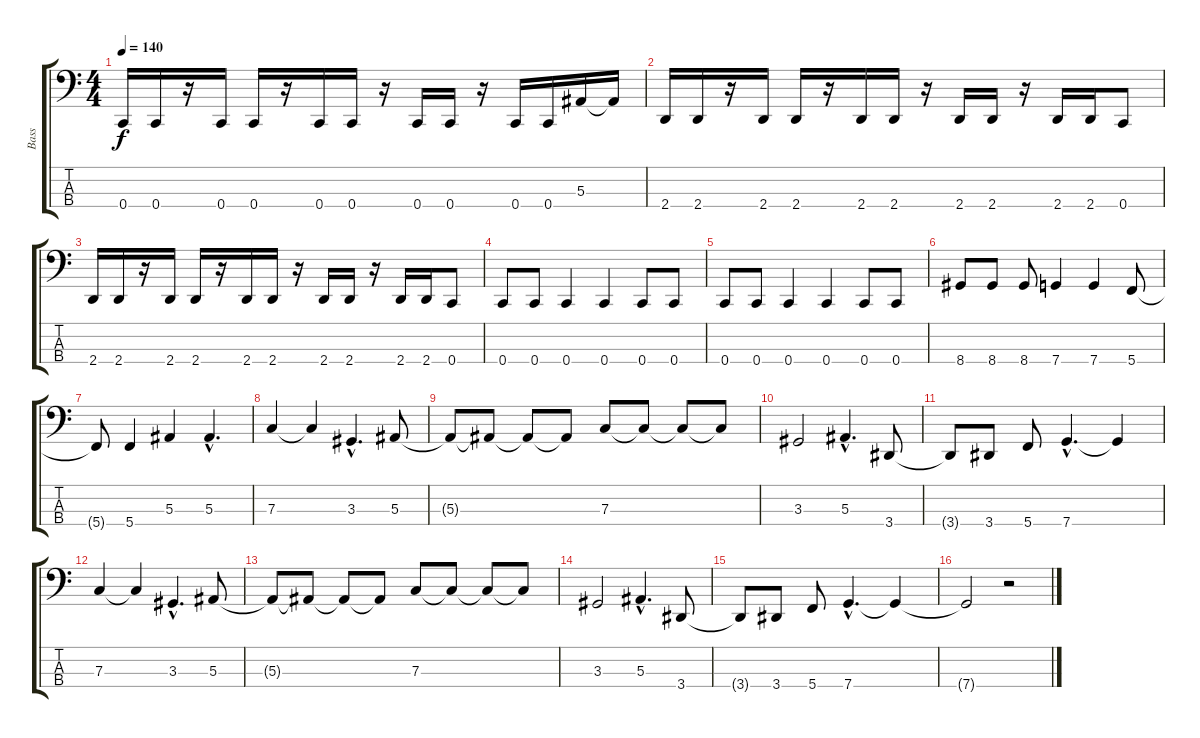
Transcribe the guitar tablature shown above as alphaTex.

\track ("Bass" "Bass") {instrument electricbasspick}
\staff {score tabs}
\tuning (Eb2 Bb1 F1 C1) {hide}
\ts (4 4)
\tempo 140
\clef f4
\ks c
0.4.16{dy f} 0.4.16 r.16 0.4.16 0.4.16 r.16 0.4.16 0.4.16 r.16 0.4.16 0.4.16 r.16 0.4.16 0.4.16 5.3.16 5.3{t}.16 |
2.4.16 2.4.16 r.16 2.4.16 2.4.16 r.16 2.4.16 2.4.16 r.16 2.4.16 2.4.16 r.16 2.4.16 2.4.16 0.4.8 |
2.4.16 2.4.16 r.16 2.4.16 2.4.16 r.16 2.4.16 2.4.16 r.16 2.4.16 2.4.16 r.16 2.4.16 2.4.16 0.4.8 |
0.4.8 0.4.8 0.4.4 0.4.4 0.4.8 0.4.8 |
0.4.8 0.4.8 0.4.4 0.4.4 0.4.8 0.4.8 |
8.4.8{volume 14} 8.4.8 8.4.8 7.4.4 7.4.4 5.4.8 |
5.4{t}.8 5.4.4 5.3.4 5.3{hac}.4{d} |
7.3.4{volume 4} 7.3{t}.4 3.3{hac}.4{d} 5.3.8 |
5.3{t}.8 5.3{t}.8 5.3{t}.8 5.3{t}.8 7.3.8 7.3{t}.8 7.3{t}.8 7.3{t}.8 |
3.3.2 5.3{hac}.4{d} 3.4.8 |
3.4{t}.8 3.4.8 5.4.8 7.4{hac}.4{d} 7.4{t}.4 |
7.3.4 7.3{t}.4 3.3{hac}.4{d} 5.3.8 |
5.3{t}.8 5.3{t}.8 5.3{t}.8 5.3{t}.8 7.3.8 7.3{t}.8 7.3{t}.8 7.3{t}.8 |
3.3.2 5.3{hac}.4{d} 3.4.8 |
3.4{t}.8 3.4.8 5.4.8 7.4{hac}.4{d} 7.4{t}.4 |
7.4{t}.2 r.2
